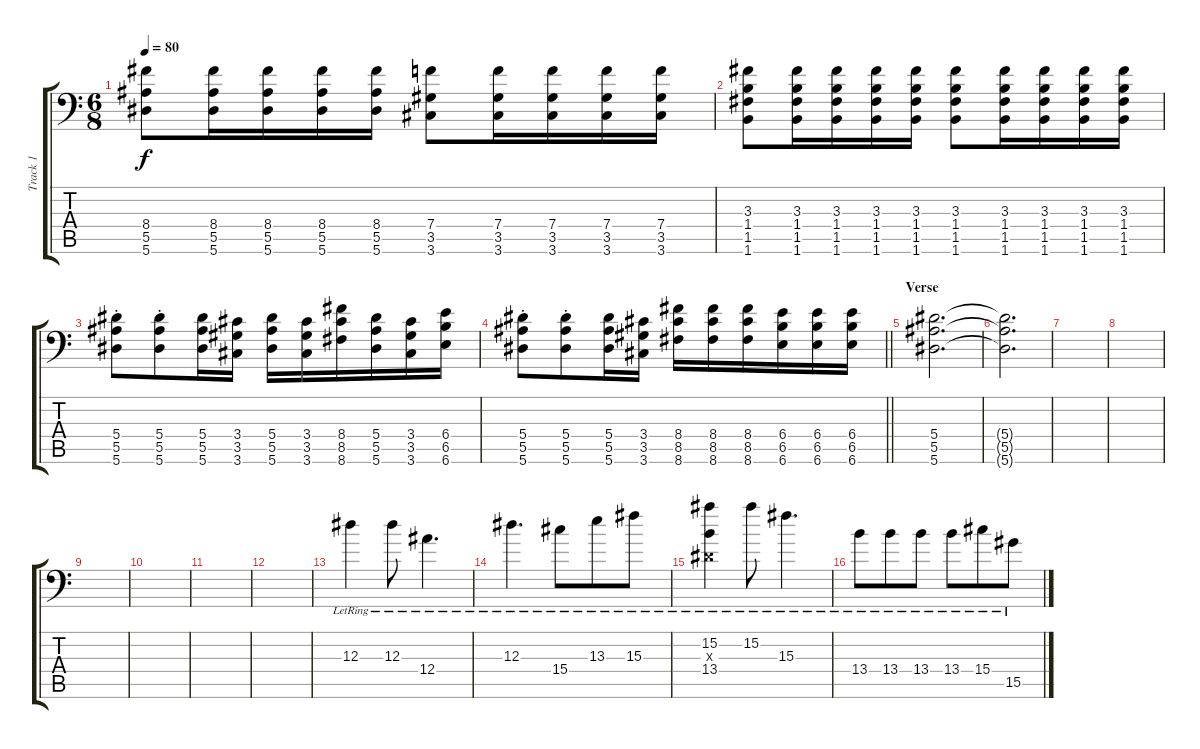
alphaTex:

\track ("Track 1" "Track 1") {instrument electricguitarclean}
\staff {score tabs}
\tuning (C4 G3 Eb3 Bb2 F2 Bb1) {hide}
\ts (6 8)
\tempo 80
\clef f4
\ks c
(8.4 5.5 5.6).8{dy f} (8.4 5.5 5.6).16 (8.4 5.5 5.6).16 (8.4 5.5 5.6).16 (8.4 5.5 5.6).16 (7.4 3.5 3.6).8 (7.4 3.5 3.6).16 (7.4 3.5 3.6).16 (7.4 3.5 3.6).16 (7.4 3.5 3.6).16 |
(3.3 1.4 1.5 1.6).8 (3.3 1.4 1.5 1.6).16 (3.3 1.4 1.5 1.6).16 (3.3 1.4 1.5 1.6).16 (3.3 1.4 1.5 1.6).16 (3.3 1.4 1.5 1.6).8 (3.3 1.4 1.5 1.6).16 (3.3 1.4 1.5 1.6).16 (3.3 1.4 1.5 1.6).16 (3.3 1.4 1.5 1.6).16 |
(5.4{st} 5.5{st} 5.6{st}).8 (5.4{st} 5.5{st} 5.6{st}).8 (5.4 5.5 5.6).16 (3.4 3.5 3.6).16 (5.4 5.5 5.6).16 (3.4 3.5 3.6).16 (8.4 8.5 8.6).16 (5.4 5.5 5.6).16 (3.4 3.5 3.6).16 (6.4 6.5 6.6).16 |
\barLineRight lightlight
(5.4{st} 5.5{st} 5.6{st}).8 (5.4{st} 5.5{st} 5.6{st}).8 (5.4 5.5 5.6).16 (3.4 3.5 3.6).16 (8.4 8.5 8.6).16 (8.4 8.5 8.6).16 (8.4 8.5 8.6).16 (6.4 6.5 6.6).16 (6.4 6.5 6.6).16 (6.4 6.5 6.6).16 |
\section ("" "Verse")
(5.4 5.5 5.6).2{d} |
(5.4{t} 5.5{t} 5.6{t}).2{d} |
|
|
|
|
|
|
12.3{lr}.4 12.3{lr}.8 12.4{lr}.4{d} |
12.3{lr}.4{d} 15.4{lr}.8 13.3{lr}.8 15.3{lr}.8 |
(15.2{lr} 0.3{x} 13.4{lr}).4 15.2{lr}.8 15.3{lr}.4{d} |
13.4{lr}.8 13.4{lr}.8 13.4{lr}.8 13.4{lr}.8 15.4{lr}.8 15.5{lr}.8
